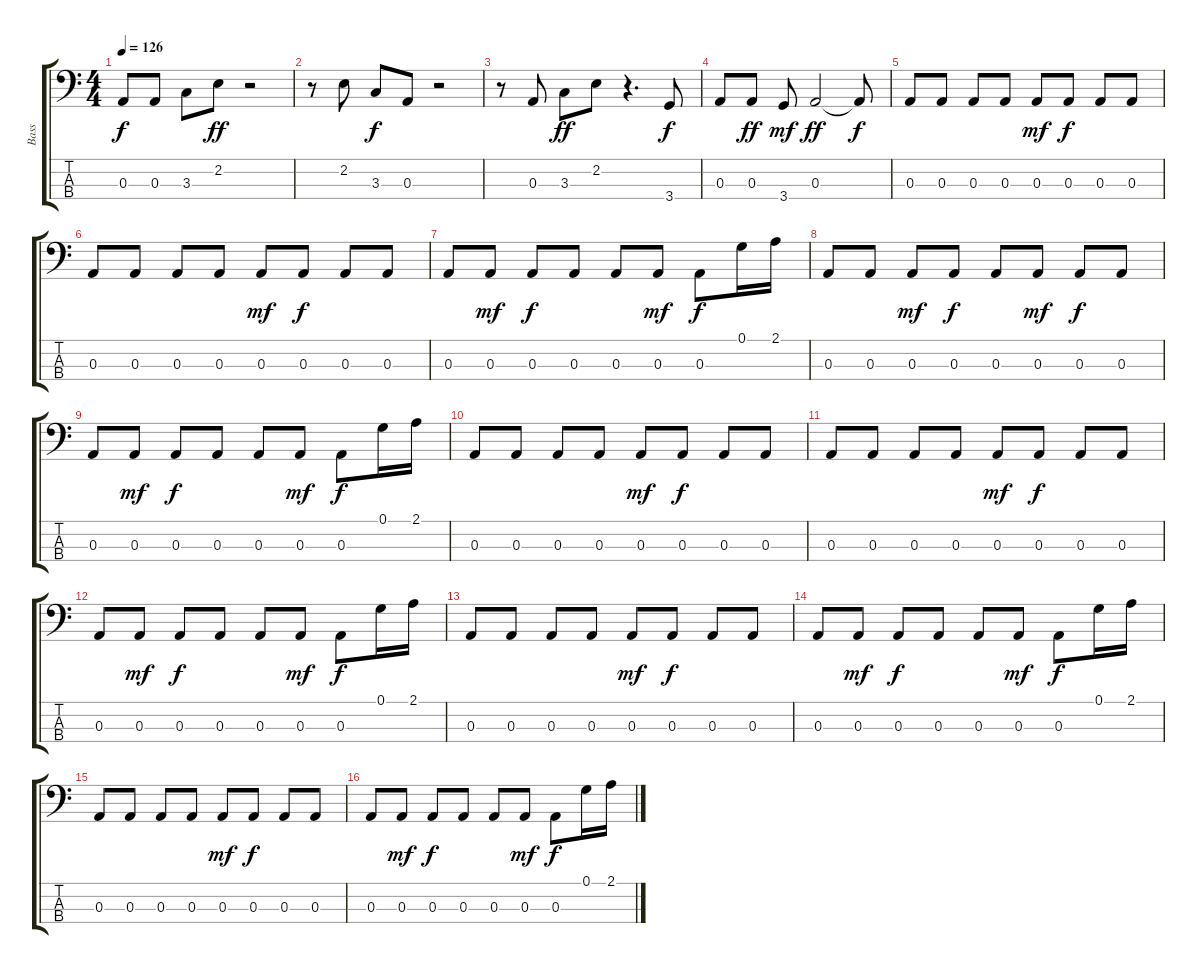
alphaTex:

\track ("Bass" "Bass") {instrument electricbassfinger}
\staff {score tabs}
\tuning (G2 D2 A1 E1) {hide}
\ts (4 4)
\tempo 126
\clef f4
\ks c
0.3.8{dy f} 0.3.8 3.3.8 2.2.8{dy ff} r.2 |
r.8 2.2.8 3.3.8{dy f} 0.3.8 r.2 |
r.8 0.3.8 3.3.8{dy ff} 2.2.8 r.4{d} 3.4.8{dy f} |
0.3.8 0.3.8{dy ff} 3.4.8{dy mf} 0.3.2{dy ff} 0.3{t}.8{dy f} |
0.3.8 0.3.8 0.3.8 0.3.8 0.3.8{dy mf} 0.3.8{dy f} 0.3.8 0.3.8 |
0.3.8 0.3.8 0.3.8 0.3.8 0.3.8{dy mf} 0.3.8{dy f} 0.3.8 0.3.8 |
0.3.8 0.3.8{dy mf} 0.3.8{dy f} 0.3.8 0.3.8 0.3.8{dy mf} 0.3.8{dy f} 0.1.16 2.1.16 |
0.3.8 0.3.8 0.3.8{dy mf} 0.3.8{dy f} 0.3.8 0.3.8{dy mf} 0.3.8{dy f} 0.3.8 |
0.3.8 0.3.8{dy mf} 0.3.8{dy f} 0.3.8 0.3.8 0.3.8{dy mf} 0.3.8{dy f} 0.1.16 2.1.16 |
0.3.8 0.3.8 0.3.8 0.3.8 0.3.8{dy mf} 0.3.8{dy f} 0.3.8 0.3.8 |
0.3.8 0.3.8 0.3.8 0.3.8 0.3.8{dy mf} 0.3.8{dy f} 0.3.8 0.3.8 |
0.3.8 0.3.8{dy mf} 0.3.8{dy f} 0.3.8 0.3.8 0.3.8{dy mf} 0.3.8{dy f} 0.1.16 2.1.16 |
0.3.8 0.3.8 0.3.8 0.3.8 0.3.8{dy mf} 0.3.8{dy f} 0.3.8 0.3.8 |
0.3.8 0.3.8{dy mf} 0.3.8{dy f} 0.3.8 0.3.8 0.3.8{dy mf} 0.3.8{dy f} 0.1.16 2.1.16 |
0.3.8 0.3.8 0.3.8 0.3.8 0.3.8{dy mf} 0.3.8{dy f} 0.3.8 0.3.8 |
0.3.8 0.3.8{dy mf} 0.3.8{dy f} 0.3.8 0.3.8 0.3.8{dy mf} 0.3.8{dy f} 0.1.16 2.1.16
